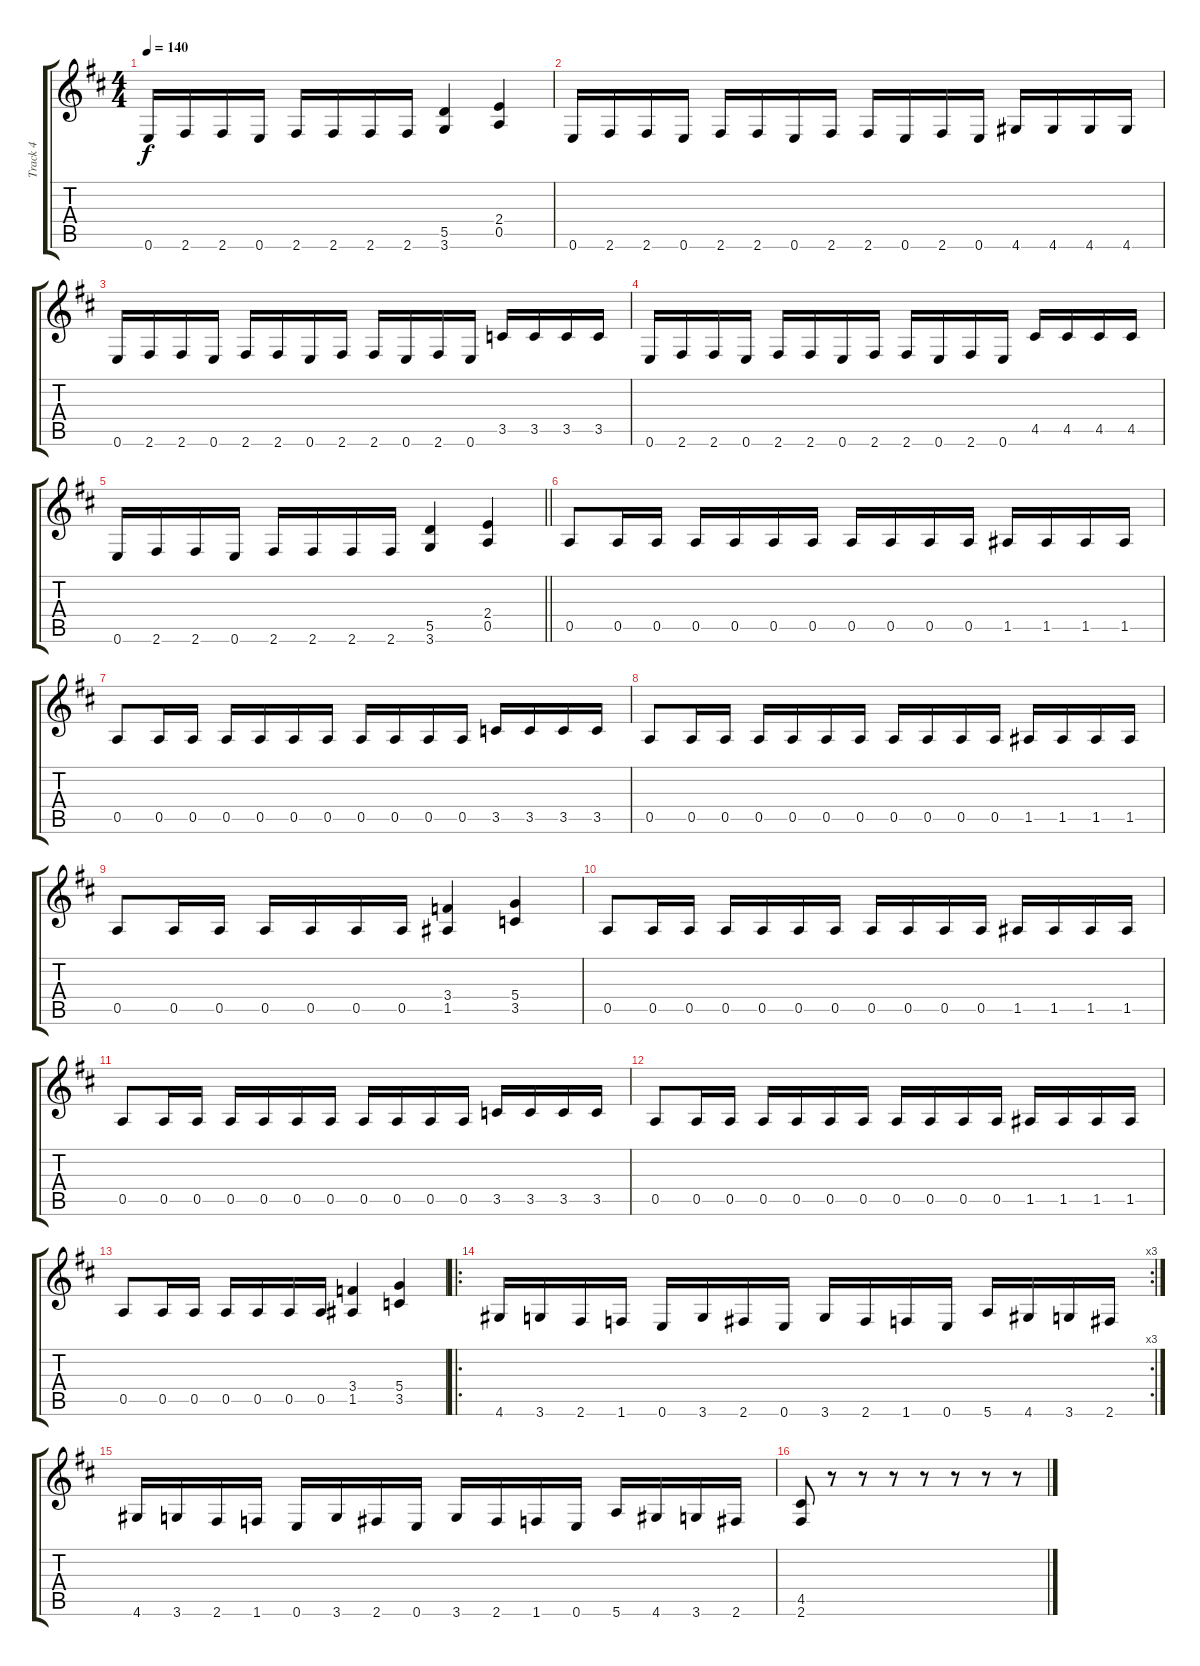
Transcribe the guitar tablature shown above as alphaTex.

\track ("Track 4" "Track 4") {instrument distortionguitar}
\staff {score tabs}
\tuning (E4 B3 G3 D3 A2 E2) {hide}
\ts (4 4)
\tempo 140
\clef g2
\ks d
0.6.16{dy f} 2.6.16 2.6.16 0.6.16 2.6.16 2.6.16 2.6.16 2.6.16 (5.5 3.6).4 (2.4 0.5).4 |
0.6.16 2.6.16 2.6.16 0.6.16 2.6.16 2.6.16 0.6.16 2.6.16 2.6.16 0.6.16 2.6.16 0.6.16 4.6.16 4.6.16 4.6.16 4.6.16 |
0.6.16 2.6.16 2.6.16 0.6.16 2.6.16 2.6.16 0.6.16 2.6.16 2.6.16 0.6.16 2.6.16 0.6.16 3.5.16 3.5.16 3.5.16 3.5.16 |
0.6.16 2.6.16 2.6.16 0.6.16 2.6.16 2.6.16 0.6.16 2.6.16 2.6.16 0.6.16 2.6.16 0.6.16 4.5.16 4.5.16 4.5.16 4.5.16 |
\barLineRight lightlight
0.6.16 2.6.16 2.6.16 0.6.16 2.6.16 2.6.16 2.6.16 2.6.16 (5.5 3.6).4 (2.4 0.5).4 |
0.5.8 0.5.16 0.5.16 0.5.16 0.5.16 0.5.16 0.5.16 0.5.16 0.5.16 0.5.16 0.5.16 1.5.16 1.5.16 1.5.16 1.5.16 |
0.5.8 0.5.16 0.5.16 0.5.16 0.5.16 0.5.16 0.5.16 0.5.16 0.5.16 0.5.16 0.5.16 3.5.16 3.5.16 3.5.16 3.5.16 |
0.5.8 0.5.16 0.5.16 0.5.16 0.5.16 0.5.16 0.5.16 0.5.16 0.5.16 0.5.16 0.5.16 1.5.16 1.5.16 1.5.16 1.5.16 |
0.5.8 0.5.16 0.5.16 0.5.16 0.5.16 0.5.16 0.5.16 (3.4 1.5).4 (5.4 3.5).4 |
0.5.8 0.5.16 0.5.16 0.5.16 0.5.16 0.5.16 0.5.16 0.5.16 0.5.16 0.5.16 0.5.16 1.5.16 1.5.16 1.5.16 1.5.16 |
0.5.8 0.5.16 0.5.16 0.5.16 0.5.16 0.5.16 0.5.16 0.5.16 0.5.16 0.5.16 0.5.16 3.5.16 3.5.16 3.5.16 3.5.16 |
0.5.8 0.5.16 0.5.16 0.5.16 0.5.16 0.5.16 0.5.16 0.5.16 0.5.16 0.5.16 0.5.16 1.5.16 1.5.16 1.5.16 1.5.16 |
0.5.8 0.5.16 0.5.16 0.5.16 0.5.16 0.5.16 0.5.16 (3.4 1.5).4 (5.4 3.5).4 |
\ro
\rc 3
4.6.16 3.6.16 2.6.16 1.6.16 0.6.16 3.6.16 2.6.16 0.6.16 3.6.16 2.6.16 1.6.16 0.6.16 5.6.16 4.6.16 3.6.16 2.6.16 |
4.6.16 3.6.16 2.6.16 1.6.16 0.6.16 3.6.16 2.6.16 0.6.16 3.6.16 2.6.16 1.6.16 0.6.16 5.6.16 4.6.16 3.6.16 2.6.16 |
(4.5 2.6).8 r.8 r.8 r.8 r.8 r.8 r.8 r.8
